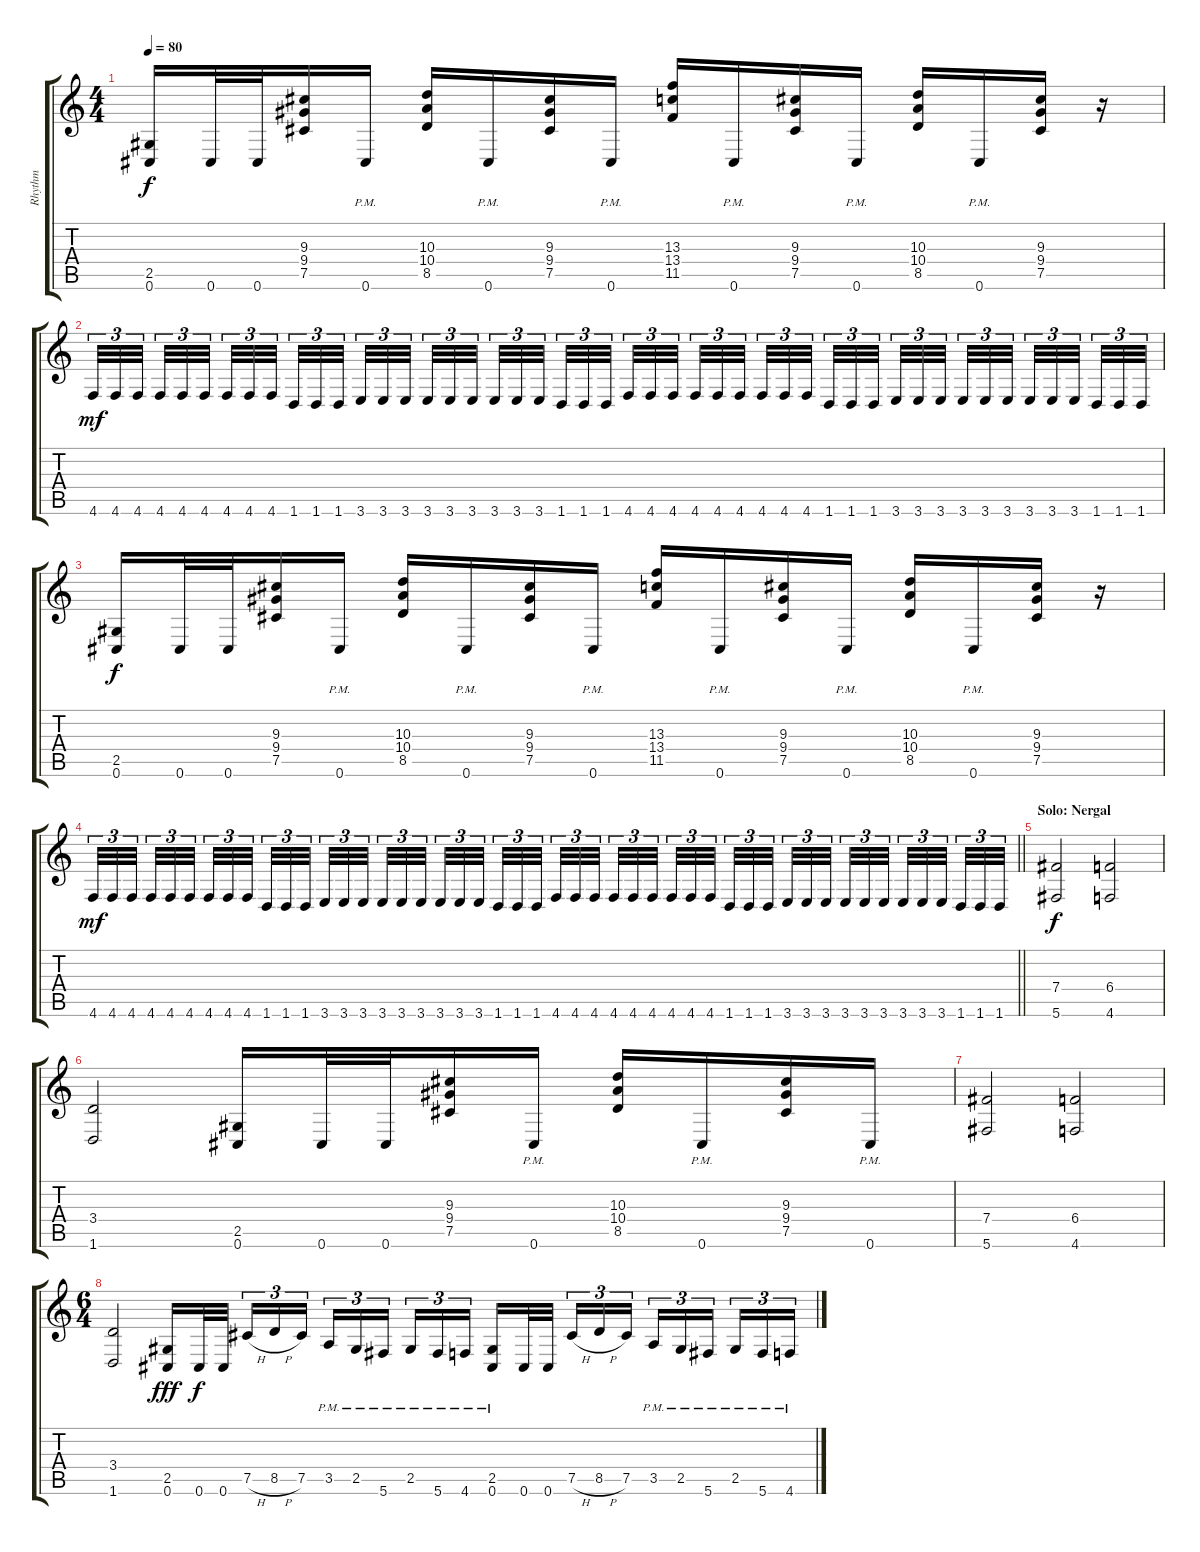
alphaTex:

\track ("Rhythm" "Rhythm") {instrument overdrivenguitar}
\staff {score tabs}
\tuning (Db4 Ab3 E3 B2 Gb2 Db2) {hide}
\ts (4 4)
\tempo 80
\clef g2
\ks c
(2.5 0.6).16{dy f} 0.6.32 0.6.32 (9.3 9.4 7.5).16 0.6{pm}.16 (10.3 10.4 8.5).16 0.6{pm}.16 (9.3 9.4 7.5).16 0.6{pm}.16 (13.3 13.4 11.5).16 0.6{pm}.16 (9.3 9.4 7.5).16 0.6{pm}.16 (10.3 10.4 8.5).16 0.6{pm}.16 (9.3 9.4 7.5).16 r.16 |
4.6.32{tu (3 2) dy mf} 4.6.32{tu (3 2)} 4.6.32{tu (3 2) beam splitsecondary} 4.6.32{tu (3 2)} 4.6.32{tu (3 2)} 4.6.32{tu (3 2) beam splitsecondary} 4.6.32{tu (3 2)} 4.6.32{tu (3 2)} 4.6.32{tu (3 2) beam splitsecondary} 1.6.32{tu (3 2)} 1.6.32{tu (3 2)} 1.6.32{tu (3 2)} 3.6.32{tu (3 2)} 3.6.32{tu (3 2)} 3.6.32{tu (3 2) beam splitsecondary} 3.6.32{tu (3 2)} 3.6.32{tu (3 2)} 3.6.32{tu (3 2) beam splitsecondary} 3.6.32{tu (3 2)} 3.6.32{tu (3 2)} 3.6.32{tu (3 2) beam splitsecondary} 1.6.32{tu (3 2)} 1.6.32{tu (3 2)} 1.6.32{tu (3 2)} 4.6.32{tu (3 2)} 4.6.32{tu (3 2)} 4.6.32{tu (3 2) beam splitsecondary} 4.6.32{tu (3 2)} 4.6.32{tu (3 2)} 4.6.32{tu (3 2) beam splitsecondary} 4.6.32{tu (3 2)} 4.6.32{tu (3 2)} 4.6.32{tu (3 2) beam splitsecondary} 1.6.32{tu (3 2)} 1.6.32{tu (3 2)} 1.6.32{tu (3 2)} 3.6.32{tu (3 2)} 3.6.32{tu (3 2)} 3.6.32{tu (3 2) beam splitsecondary} 3.6.32{tu (3 2)} 3.6.32{tu (3 2)} 3.6.32{tu (3 2) beam splitsecondary} 3.6.32{tu (3 2)} 3.6.32{tu (3 2)} 3.6.32{tu (3 2) beam splitsecondary} 1.6.32{tu (3 2)} 1.6.32{tu (3 2)} 1.6.32{tu (3 2)} |
(2.5 0.6).16{dy f} 0.6.32 0.6.32 (9.3 9.4 7.5).16 0.6{pm}.16 (10.3 10.4 8.5).16 0.6{pm}.16 (9.3 9.4 7.5).16 0.6{pm}.16 (13.3 13.4 11.5).16 0.6{pm}.16 (9.3 9.4 7.5).16 0.6{pm}.16 (10.3 10.4 8.5).16 0.6{pm}.16 (9.3 9.4 7.5).16 r.16 |
\barLineRight lightlight
4.6.32{tu (3 2) dy mf} 4.6.32{tu (3 2)} 4.6.32{tu (3 2) beam splitsecondary} 4.6.32{tu (3 2)} 4.6.32{tu (3 2)} 4.6.32{tu (3 2) beam splitsecondary} 4.6.32{tu (3 2)} 4.6.32{tu (3 2)} 4.6.32{tu (3 2) beam splitsecondary} 1.6.32{tu (3 2)} 1.6.32{tu (3 2)} 1.6.32{tu (3 2)} 3.6.32{tu (3 2)} 3.6.32{tu (3 2)} 3.6.32{tu (3 2) beam splitsecondary} 3.6.32{tu (3 2)} 3.6.32{tu (3 2)} 3.6.32{tu (3 2) beam splitsecondary} 3.6.32{tu (3 2)} 3.6.32{tu (3 2)} 3.6.32{tu (3 2) beam splitsecondary} 1.6.32{tu (3 2)} 1.6.32{tu (3 2)} 1.6.32{tu (3 2)} 4.6.32{tu (3 2)} 4.6.32{tu (3 2)} 4.6.32{tu (3 2) beam splitsecondary} 4.6.32{tu (3 2)} 4.6.32{tu (3 2)} 4.6.32{tu (3 2) beam splitsecondary} 4.6.32{tu (3 2)} 4.6.32{tu (3 2)} 4.6.32{tu (3 2) beam splitsecondary} 1.6.32{tu (3 2)} 1.6.32{tu (3 2)} 1.6.32{tu (3 2)} 3.6.32{tu (3 2)} 3.6.32{tu (3 2)} 3.6.32{tu (3 2) beam splitsecondary} 3.6.32{tu (3 2)} 3.6.32{tu (3 2)} 3.6.32{tu (3 2) beam splitsecondary} 3.6.32{tu (3 2)} 3.6.32{tu (3 2)} 3.6.32{tu (3 2) beam splitsecondary} 1.6.32{tu (3 2)} 1.6.32{tu (3 2)} 1.6.32{tu (3 2)} |
\section ("" "Solo: Nergal")
(7.4 5.6).2{dy f} (6.4 4.6).2 |
(3.4 1.6).2 (2.5 0.6).16 0.6.32 0.6.32 (9.3 9.4 7.5).16 0.6{pm}.16 (10.3 10.4 8.5).16 0.6{pm}.16 (9.3 9.4 7.5).16 0.6{pm}.16 |
(7.4 5.6).2 (6.4 4.6).2 |
\ts (6 4)
(3.4 1.6).2 (2.5 0.6).16{dy fff} 0.6.32{dy f} 0.6.32{beam splitsecondary} 7.5{h}.16{tu (3 2)} 8.5{h}.16{tu (3 2)} 7.5.16{tu (3 2)} 3.5{pm}.16{tu (3 2)} 2.5{pm}.16{tu (3 2)} 5.6{pm}.16{tu (3 2) beam splitsecondary} 2.5{pm}.16{tu (3 2)} 5.6{pm}.16{tu (3 2)} 4.6{pm}.16{tu (3 2) beam splitsecondary} (2.5{pm} 0.6{pm}).16 0.6.32 0.6.32{beam splitsecondary} 7.5{h}.16{tu (3 2)} 8.5{h}.16{tu (3 2)} 7.5.16{tu (3 2) beam splitsecondary} 3.5{pm}.16{tu (3 2)} 2.5{pm}.16{tu (3 2)} 5.6{pm}.16{tu (3 2) beam splitsecondary} 2.5{pm}.16{tu (3 2)} 5.6{pm}.16{tu (3 2)} 4.6{pm}.16{tu (3 2)}
